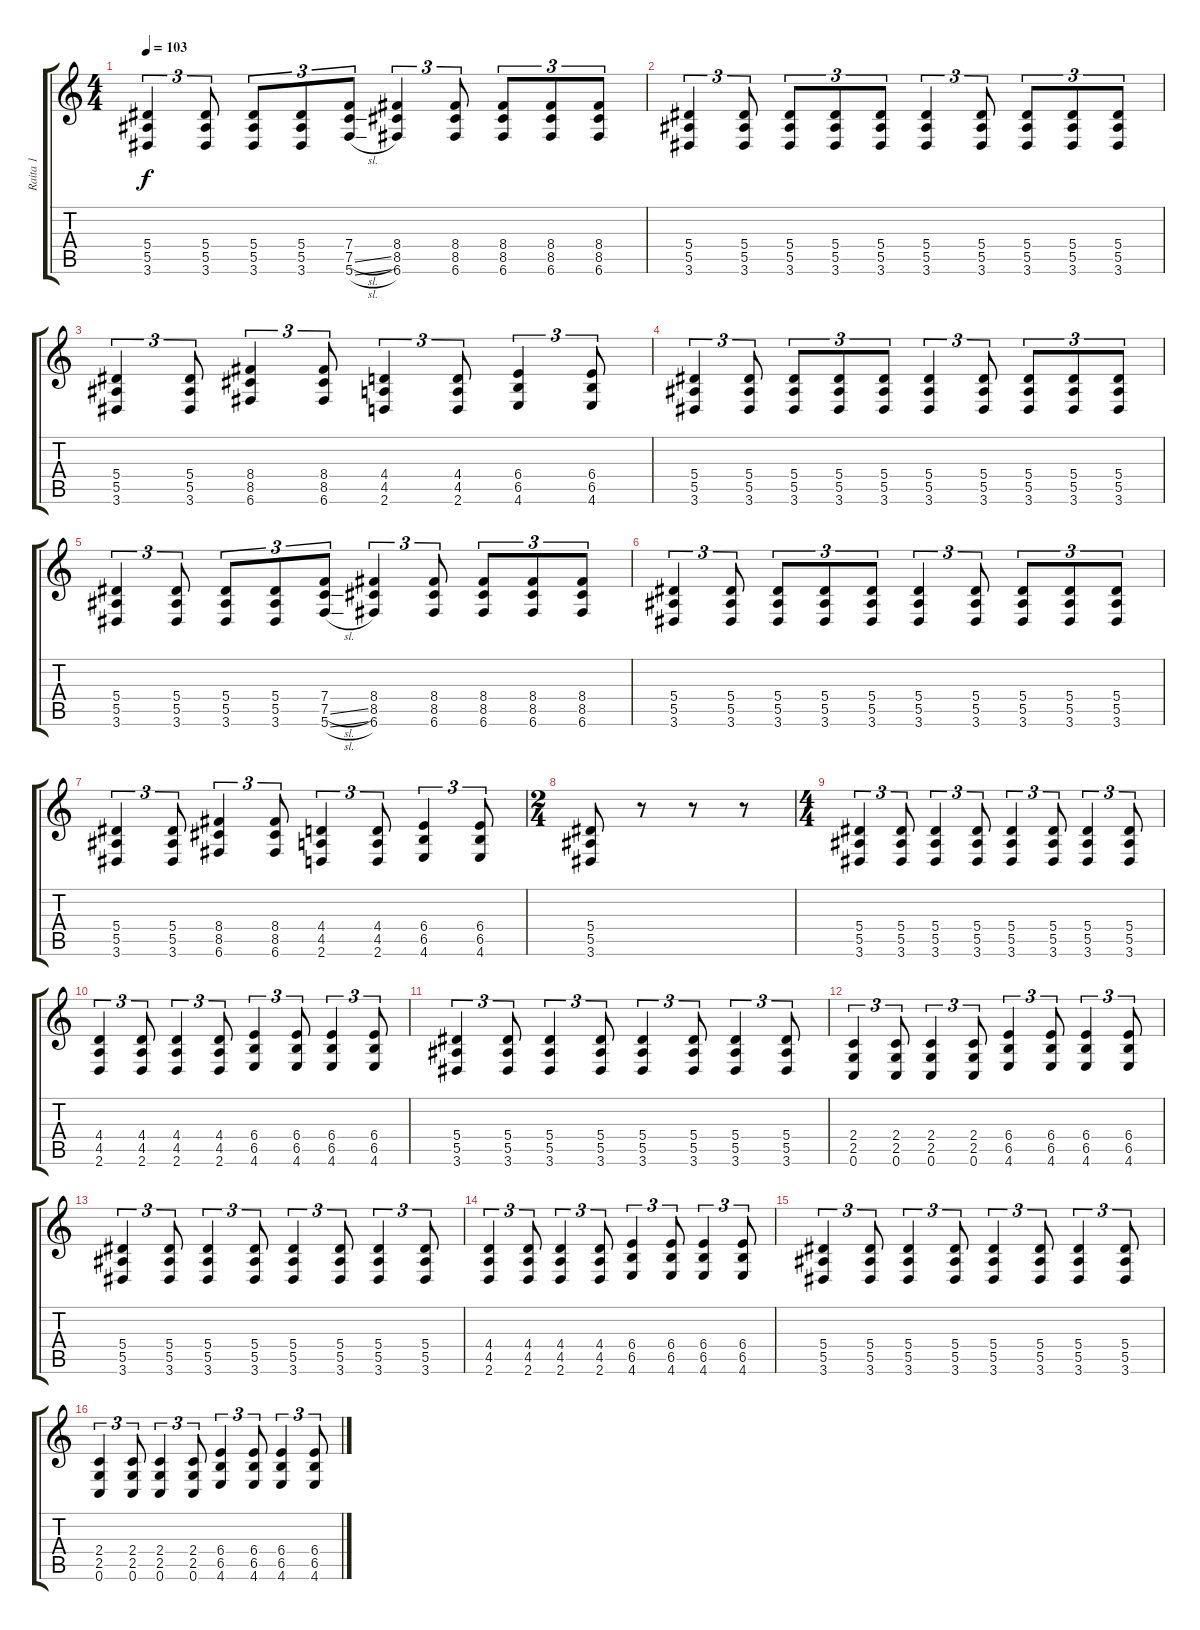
\track ("Raita 1" "Raita 1") {instrument distortionguitar}
\staff {score tabs}
\tuning (C4 G3 Eb3 Bb2 F2 C2) {hide}
\ts (4 4)
\tempo 103
\clef g2
\ks c
(5.4 5.5 3.6).4{tu (3 2) dy f} (5.4 5.5 3.6).8{tu (3 2)} (5.4 5.5 3.6).8{tu (3 2)} (5.4 5.5 3.6).8{tu (3 2)} (7.4 7.5{sl} 5.6{sl}).8{tu (3 2)} (8.4 8.5 6.6).4{tu (3 2)} (8.4 8.5 6.6).8{tu (3 2)} (8.4 8.5 6.6).8{tu (3 2)} (8.4 8.5 6.6).8{tu (3 2)} (8.4 8.5 6.6).8{tu (3 2)} |
(5.4 5.5 3.6).4{tu (3 2)} (5.4 5.5 3.6).8{tu (3 2)} (5.4 5.5 3.6).8{tu (3 2)} (5.4 5.5 3.6).8{tu (3 2)} (5.4 5.5 3.6).8{tu (3 2)} (5.4 5.5 3.6).4{tu (3 2)} (5.4 5.5 3.6).8{tu (3 2)} (5.4 5.5 3.6).8{tu (3 2)} (5.4 5.5 3.6).8{tu (3 2)} (5.4 5.5 3.6).8{tu (3 2)} |
(5.4 5.5 3.6).4{tu (3 2)} (5.4 5.5 3.6).8{tu (3 2)} (8.4 8.5 6.6).4{tu (3 2)} (8.4 8.5 6.6).8{tu (3 2)} (4.4 4.5 2.6).4{tu (3 2)} (4.4 4.5 2.6).8{tu (3 2)} (6.4 6.5 4.6).4{tu (3 2)} (6.4 6.5 4.6).8{tu (3 2)} |
(5.4 5.5 3.6).4{tu (3 2)} (5.4 5.5 3.6).8{tu (3 2)} (5.4 5.5 3.6).8{tu (3 2)} (5.4 5.5 3.6).8{tu (3 2)} (5.4 5.5 3.6).8{tu (3 2)} (5.4 5.5 3.6).4{tu (3 2)} (5.4 5.5 3.6).8{tu (3 2)} (5.4 5.5 3.6).8{tu (3 2)} (5.4 5.5 3.6).8{tu (3 2)} (5.4 5.5 3.6).8{tu (3 2)} |
(5.4 5.5 3.6).4{tu (3 2)} (5.4 5.5 3.6).8{tu (3 2)} (5.4 5.5 3.6).8{tu (3 2)} (5.4 5.5 3.6).8{tu (3 2)} (7.4 7.5{sl} 5.6{sl}).8{tu (3 2)} (8.4 8.5 6.6).4{tu (3 2)} (8.4 8.5 6.6).8{tu (3 2)} (8.4 8.5 6.6).8{tu (3 2)} (8.4 8.5 6.6).8{tu (3 2)} (8.4 8.5 6.6).8{tu (3 2)} |
(5.4 5.5 3.6).4{tu (3 2)} (5.4 5.5 3.6).8{tu (3 2)} (5.4 5.5 3.6).8{tu (3 2)} (5.4 5.5 3.6).8{tu (3 2)} (5.4 5.5 3.6).8{tu (3 2)} (5.4 5.5 3.6).4{tu (3 2)} (5.4 5.5 3.6).8{tu (3 2)} (5.4 5.5 3.6).8{tu (3 2)} (5.4 5.5 3.6).8{tu (3 2)} (5.4 5.5 3.6).8{tu (3 2)} |
(5.4 5.5 3.6).4{tu (3 2)} (5.4 5.5 3.6).8{tu (3 2)} (8.4 8.5 6.6).4{tu (3 2)} (8.4 8.5 6.6).8{tu (3 2)} (4.4 4.5 2.6).4{tu (3 2)} (4.4 4.5 2.6).8{tu (3 2)} (6.4 6.5 4.6).4{tu (3 2)} (6.4 6.5 4.6).8{tu (3 2)} |
\ts (2 4)
(5.4 5.5 3.6).8 r.8 r.8 r.8 |
\ts (4 4)
(5.4 5.5 3.6).4{tu (3 2)} (5.4 5.5 3.6).8{tu (3 2)} (5.4 5.5 3.6).4{tu (3 2)} (5.4 5.5 3.6).8{tu (3 2)} (5.4 5.5 3.6).4{tu (3 2)} (5.4 5.5 3.6).8{tu (3 2)} (5.4 5.5 3.6).4{tu (3 2)} (5.4 5.5 3.6).8{tu (3 2)} |
(4.4 4.5 2.6).4{tu (3 2)} (4.4 4.5 2.6).8{tu (3 2)} (4.4 4.5 2.6).4{tu (3 2)} (4.4 4.5 2.6).8{tu (3 2)} (6.4 6.5 4.6).4{tu (3 2)} (6.4 6.5 4.6).8{tu (3 2)} (6.4 6.5 4.6).4{tu (3 2)} (6.4 6.5 4.6).8{tu (3 2)} |
(5.4 5.5 3.6).4{tu (3 2)} (5.4 5.5 3.6).8{tu (3 2)} (5.4 5.5 3.6).4{tu (3 2)} (5.4 5.5 3.6).8{tu (3 2)} (5.4 5.5 3.6).4{tu (3 2)} (5.4 5.5 3.6).8{tu (3 2)} (5.4 5.5 3.6).4{tu (3 2)} (5.4 5.5 3.6).8{tu (3 2)} |
(2.4 2.5 0.6).4{tu (3 2)} (2.4 2.5 0.6).8{tu (3 2)} (2.4 2.5 0.6).4{tu (3 2)} (2.4 2.5 0.6).8{tu (3 2)} (6.4 6.5 4.6).4{tu (3 2)} (6.4 6.5 4.6).8{tu (3 2)} (6.4 6.5 4.6).4{tu (3 2)} (6.4 6.5 4.6).8{tu (3 2)} |
(5.4 5.5 3.6).4{tu (3 2)} (5.4 5.5 3.6).8{tu (3 2)} (5.4 5.5 3.6).4{tu (3 2)} (5.4 5.5 3.6).8{tu (3 2)} (5.4 5.5 3.6).4{tu (3 2)} (5.4 5.5 3.6).8{tu (3 2)} (5.4 5.5 3.6).4{tu (3 2)} (5.4 5.5 3.6).8{tu (3 2)} |
(4.4 4.5 2.6).4{tu (3 2)} (4.4 4.5 2.6).8{tu (3 2)} (4.4 4.5 2.6).4{tu (3 2)} (4.4 4.5 2.6).8{tu (3 2)} (6.4 6.5 4.6).4{tu (3 2)} (6.4 6.5 4.6).8{tu (3 2)} (6.4 6.5 4.6).4{tu (3 2)} (6.4 6.5 4.6).8{tu (3 2)} |
(5.4 5.5 3.6).4{tu (3 2)} (5.4 5.5 3.6).8{tu (3 2)} (5.4 5.5 3.6).4{tu (3 2)} (5.4 5.5 3.6).8{tu (3 2)} (5.4 5.5 3.6).4{tu (3 2)} (5.4 5.5 3.6).8{tu (3 2)} (5.4 5.5 3.6).4{tu (3 2)} (5.4 5.5 3.6).8{tu (3 2)} |
(2.4 2.5 0.6).4{tu (3 2)} (2.4 2.5 0.6).8{tu (3 2)} (2.4 2.5 0.6).4{tu (3 2)} (2.4 2.5 0.6).8{tu (3 2)} (6.4 6.5 4.6).4{tu (3 2)} (6.4 6.5 4.6).8{tu (3 2)} (6.4 6.5 4.6).4{tu (3 2)} (6.4 6.5 4.6).8{tu (3 2)}
